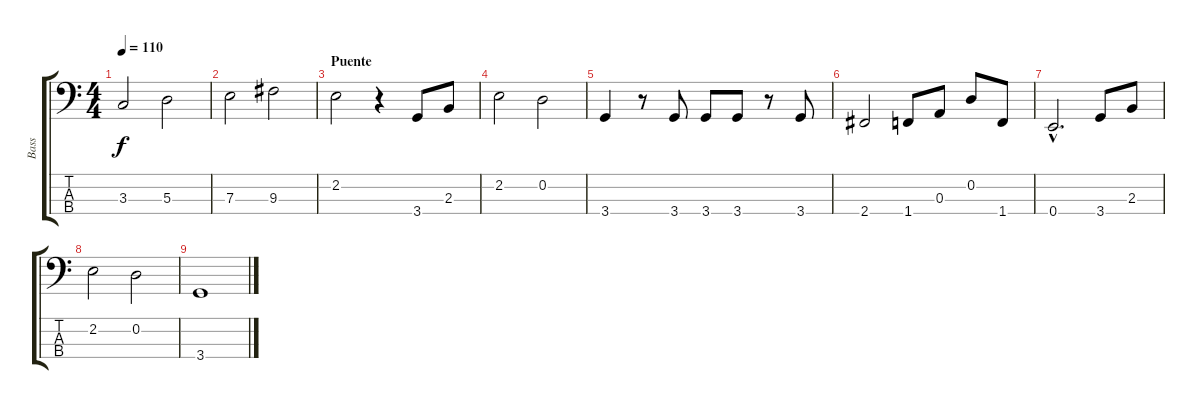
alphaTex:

\track ("Bass" "Bass") {instrument electricbassfinger}
\staff {score tabs}
\tuning (G2 D2 A1 E1) {hide}
\ts (4 4)
\tempo 110
\clef f4
\ks c
3.3.2{dy f} 5.3.2 |
7.3.2 9.3.2 |
\section ("" "Puente")
2.2.2{volume 5} r.4 3.4.8 2.3.8 |
2.2.2 0.2.2 |
3.4.4 r.8 3.4.8 3.4.8 3.4.8 r.8 3.4.8 |
2.4.2 1.4.8 0.3.8 0.2.8 1.4.8 |
0.4{hac}.2{d volume 0} 3.4.8 2.3.8 |
2.2.2 0.2.2 |
3.4.1
